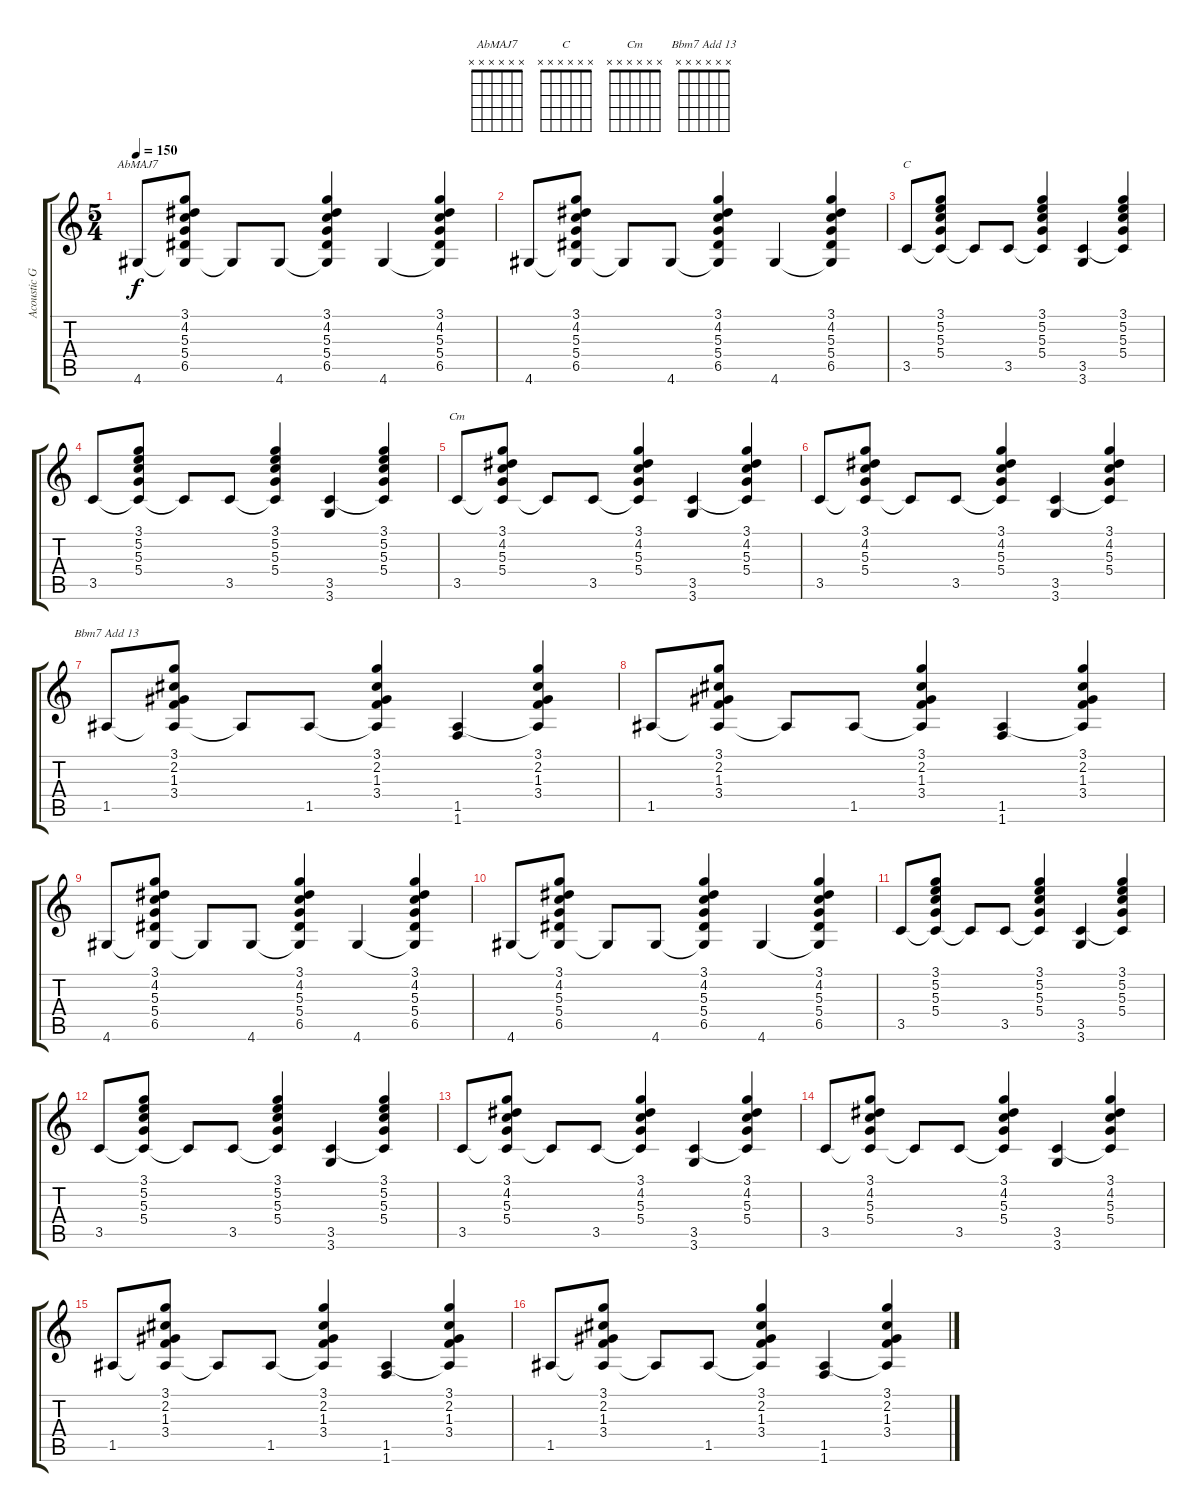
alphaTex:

\track ("Acoustic Guitar" "Acoustic G") {instrument acousticguitarsteel}
\staff {score tabs}
\tuning (E4 B3 G3 D3 A2 E2) {hide}
\chord ("AbMAJ7" x x x x x x)
\chord ("C" x x x x x x)
\chord ("Cm" x x x x x x)
\chord ("Bbm7 Add 13" x x x x x x)
\ts (5 4)
\tempo 150
\clef g2
\ks c
4.6.8{ch "AbMAJ7" dy f} (3.1 4.2 5.3 5.4 6.5 4.6{t}).8 4.6{t}.8 4.6.8 (3.1 4.2 5.3 5.4 6.5 4.6{t}).4 4.6.4 (3.1 4.2 5.3 5.4 6.5 4.6{t}).4 |
4.6.8 (3.1 4.2 5.3 5.4 6.5 4.6{t}).8 4.6{t}.8 4.6.8 (3.1 4.2 5.3 5.4 6.5 4.6{t}).4 4.6.4 (3.1 4.2 5.3 5.4 6.5 4.6{t}).4 |
3.5.8{ch "C"} (3.1 5.2 5.3 5.4 3.5{t}).8 3.5{t}.8 3.5.8 (3.1 5.2 5.3 5.4 3.5{t}).4 (3.5 3.6).4 (3.1 5.2 5.3 5.4 3.5{t}).4 |
3.5.8 (3.1 5.2 5.3 5.4 3.5{t}).8 3.5{t}.8 3.5.8 (3.1 5.2 5.3 5.4 3.5{t}).4 (3.5 3.6).4 (3.1 5.2 5.3 5.4 3.5{t}).4 |
3.5.8{ch "Cm"} (3.1 4.2 5.3 5.4 3.5{t}).8 3.5{t}.8 3.5.8 (3.1 4.2 5.3 5.4 3.5{t}).4 (3.5 3.6).4 (3.1 4.2 5.3 5.4 3.5{t}).4 |
3.5.8 (3.1 4.2 5.3 5.4 3.5{t}).8 3.5{t}.8 3.5.8 (3.1 4.2 5.3 5.4 3.5{t}).4 (3.5 3.6).4 (3.1 4.2 5.3 5.4 3.5{t}).4 |
1.5.8{ch "Bbm7 Add 13"} (3.1 2.2 1.3 3.4 1.5{t}).8 1.5{t}.8 1.5.8 (3.1 2.2 1.3 3.4 1.5{t}).4 (1.5 1.6).4 (3.1 2.2 1.3 3.4 1.5{t}).4 |
1.5.8 (3.1 2.2 1.3 3.4 1.5{t}).8 1.5{t}.8 1.5.8 (3.1 2.2 1.3 3.4 1.5{t}).4 (1.5 1.6).4 (3.1 2.2 1.3 3.4 1.5{t}).4 |
4.6.8 (3.1 4.2 5.3 5.4 6.5 4.6{t}).8 4.6{t}.8 4.6.8 (3.1 4.2 5.3 5.4 6.5 4.6{t}).4 4.6.4 (3.1 4.2 5.3 5.4 6.5 4.6{t}).4 |
4.6.8 (3.1 4.2 5.3 5.4 6.5 4.6{t}).8 4.6{t}.8 4.6.8 (3.1 4.2 5.3 5.4 6.5 4.6{t}).4 4.6.4 (3.1 4.2 5.3 5.4 6.5 4.6{t}).4 |
3.5.8 (3.1 5.2 5.3 5.4 3.5{t}).8 3.5{t}.8 3.5.8 (3.1 5.2 5.3 5.4 3.5{t}).4 (3.5 3.6).4 (3.1 5.2 5.3 5.4 3.5{t}).4 |
3.5.8 (3.1 5.2 5.3 5.4 3.5{t}).8 3.5{t}.8 3.5.8 (3.1 5.2 5.3 5.4 3.5{t}).4 (3.5 3.6).4 (3.1 5.2 5.3 5.4 3.5{t}).4 |
3.5.8 (3.1 4.2 5.3 5.4 3.5{t}).8 3.5{t}.8 3.5.8 (3.1 4.2 5.3 5.4 3.5{t}).4 (3.5 3.6).4 (3.1 4.2 5.3 5.4 3.5{t}).4 |
3.5.8 (3.1 4.2 5.3 5.4 3.5{t}).8 3.5{t}.8 3.5.8 (3.1 4.2 5.3 5.4 3.5{t}).4 (3.5 3.6).4 (3.1 4.2 5.3 5.4 3.5{t}).4 |
1.5.8 (3.1 2.2 1.3 3.4 1.5{t}).8 1.5{t}.8 1.5.8 (3.1 2.2 1.3 3.4 1.5{t}).4 (1.5 1.6).4 (3.1 2.2 1.3 3.4 1.5{t}).4 |
1.5.8 (3.1 2.2 1.3 3.4 1.5{t}).8 1.5{t}.8 1.5.8 (3.1 2.2 1.3 3.4 1.5{t}).4 (1.5 1.6).4 (3.1 2.2 1.3 3.4 1.5{t}).4
